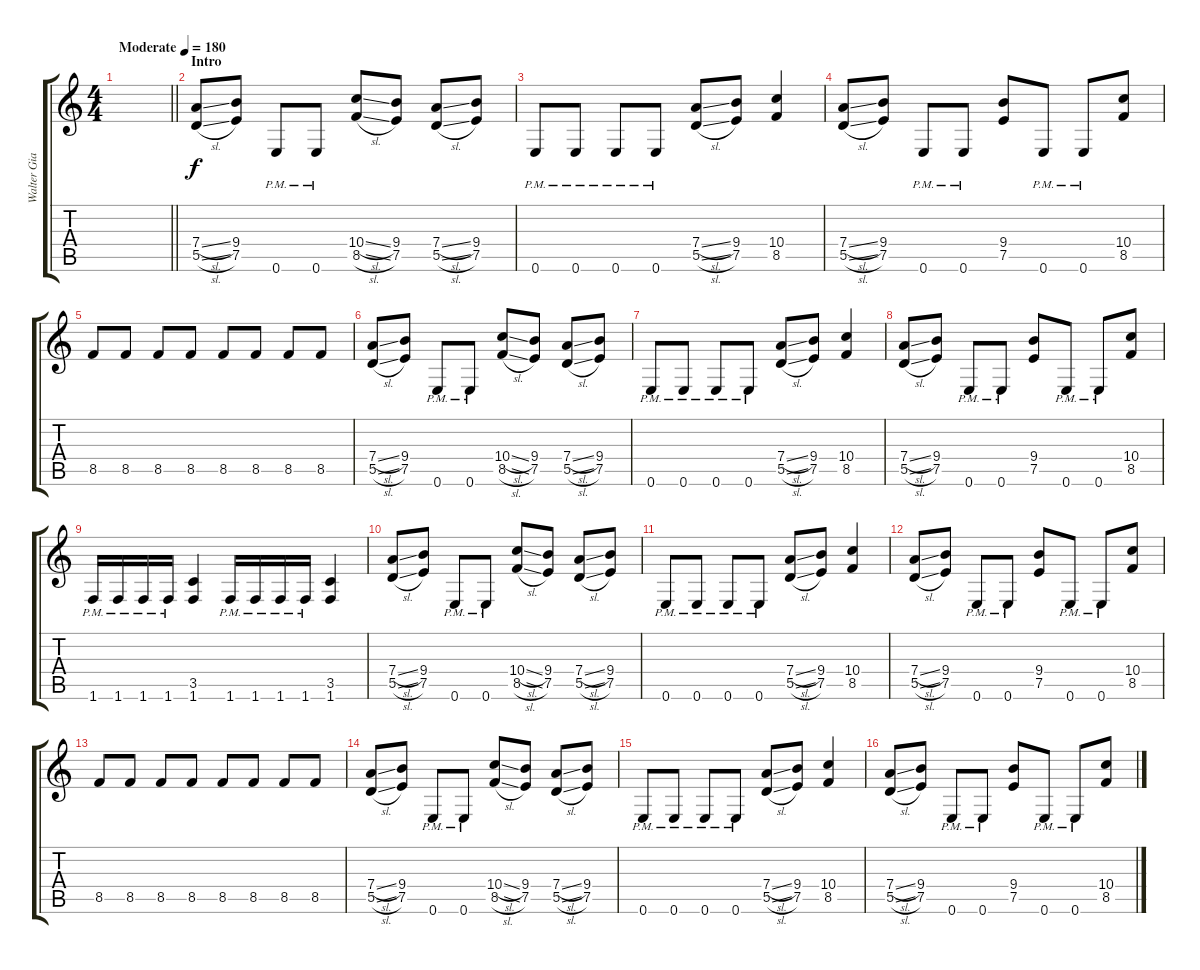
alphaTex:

\track ("Walter Giardino" "Walter Gia") {instrument distortionguitar}
\staff {score tabs}
\tuning (E4 B3 G3 D3 A2 E2) {hide}
\ts (4 4)
\tempo (180 "Moderate")
\clef g2
\barLineRight lightlight
\ks c
|
\section ("" "Intro")
(7.4{sl} 5.5{sl}).8 (9.4 7.5).8 0.6{pm}.8 0.6{pm}.8 (10.4{sl} 8.5{sl}).8 (9.4 7.5).8 (7.4{sl} 5.5{sl}).8 (9.4 7.5).8 |
0.6{pm}.8 0.6{pm}.8 0.6{pm}.8 0.6{pm}.8 (7.4{sl} 5.5{sl}).8 (9.4 7.5).8 (10.4 8.5).4 |
(7.4{sl} 5.5{sl}).8 (9.4 7.5).8 0.6{pm}.8 0.6{pm}.8 (9.4 7.5).8 0.6{pm}.8 0.6{pm}.8 (10.4 8.5).8 |
8.5.8 8.5.8 8.5.8 8.5.8 8.5.8 8.5.8 8.5.8 8.5.8 |
(7.4{sl} 5.5{sl}).8 (9.4 7.5).8 0.6{pm}.8 0.6{pm}.8 (10.4{sl} 8.5{sl}).8 (9.4 7.5).8 (7.4{sl} 5.5{sl}).8 (9.4 7.5).8 |
0.6{pm}.8 0.6{pm}.8 0.6{pm}.8 0.6{pm}.8 (7.4{sl} 5.5{sl}).8 (9.4 7.5).8 (10.4 8.5).4 |
(7.4{sl} 5.5{sl}).8 (9.4 7.5).8 0.6{pm}.8 0.6{pm}.8 (9.4 7.5).8 0.6{pm}.8 0.6{pm}.8 (10.4 8.5).8 |
1.6{pm}.16 1.6{pm}.16 1.6{pm}.16 1.6{pm}.16 (3.5 1.6).4 1.6{pm}.16 1.6{pm}.16 1.6{pm}.16 1.6{pm}.16 (3.5 1.6).4 |
(7.4{sl} 5.5{sl}).8 (9.4 7.5).8 0.6{pm}.8 0.6{pm}.8 (10.4{sl} 8.5{sl}).8 (9.4 7.5).8 (7.4{sl} 5.5{sl}).8 (9.4 7.5).8 |
0.6{pm}.8 0.6{pm}.8 0.6{pm}.8 0.6{pm}.8 (7.4{sl} 5.5{sl}).8 (9.4 7.5).8 (10.4 8.5).4 |
(7.4{sl} 5.5{sl}).8 (9.4 7.5).8 0.6{pm}.8 0.6{pm}.8 (9.4 7.5).8 0.6{pm}.8 0.6{pm}.8 (10.4 8.5).8 |
8.5.8 8.5.8 8.5.8 8.5.8 8.5.8 8.5.8 8.5.8 8.5.8 |
(7.4{sl} 5.5{sl}).8 (9.4 7.5).8 0.6{pm}.8 0.6{pm}.8 (10.4{sl} 8.5{sl}).8 (9.4 7.5).8 (7.4{sl} 5.5{sl}).8 (9.4 7.5).8 |
0.6{pm}.8 0.6{pm}.8 0.6{pm}.8 0.6{pm}.8 (7.4{sl} 5.5{sl}).8 (9.4 7.5).8 (10.4 8.5).4 |
(7.4{sl} 5.5{sl}).8 (9.4 7.5).8 0.6{pm}.8 0.6{pm}.8 (9.4 7.5).8 0.6{pm}.8 0.6{pm}.8 (10.4 8.5).8
